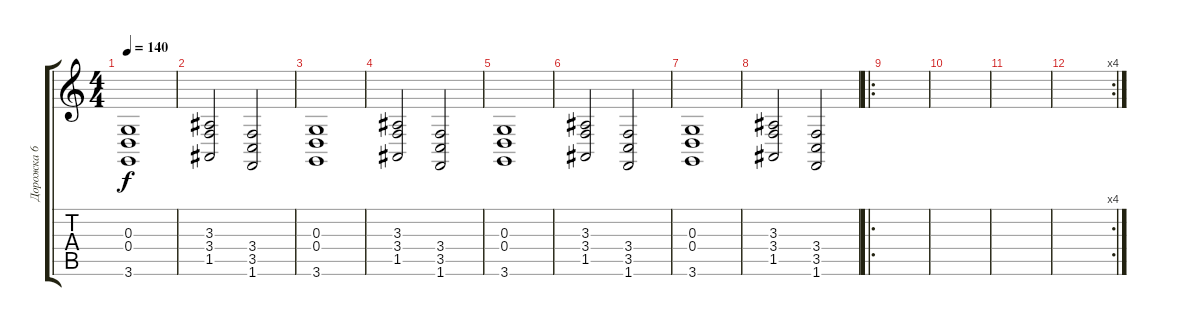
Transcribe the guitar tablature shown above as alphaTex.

\track ("Дорожка 6" "Дорожка 6") {instrument synthbrass1}
\staff {score tabs}
\tuning (E4 B3 G3 D3 A2 E2) {hide}
\ts (4 4)
\tempo 140
\clef g2
\ks c
(0.3 0.4 3.6).1{dy f} |
(3.3 3.4 1.5).2 (3.4 3.5 1.6).2 |
(0.3 0.4 3.6).1 |
(3.3 3.4 1.5).2 (3.4 3.5 1.6).2 |
(0.3 0.4 3.6).1 |
(3.3 3.4 1.5).2 (3.4 3.5 1.6).2 |
(0.3 0.4 3.6).1 |
(3.3 3.4 1.5).2 (3.4 3.5 1.6).2 |
\ro
|
|
|
\rc 4
